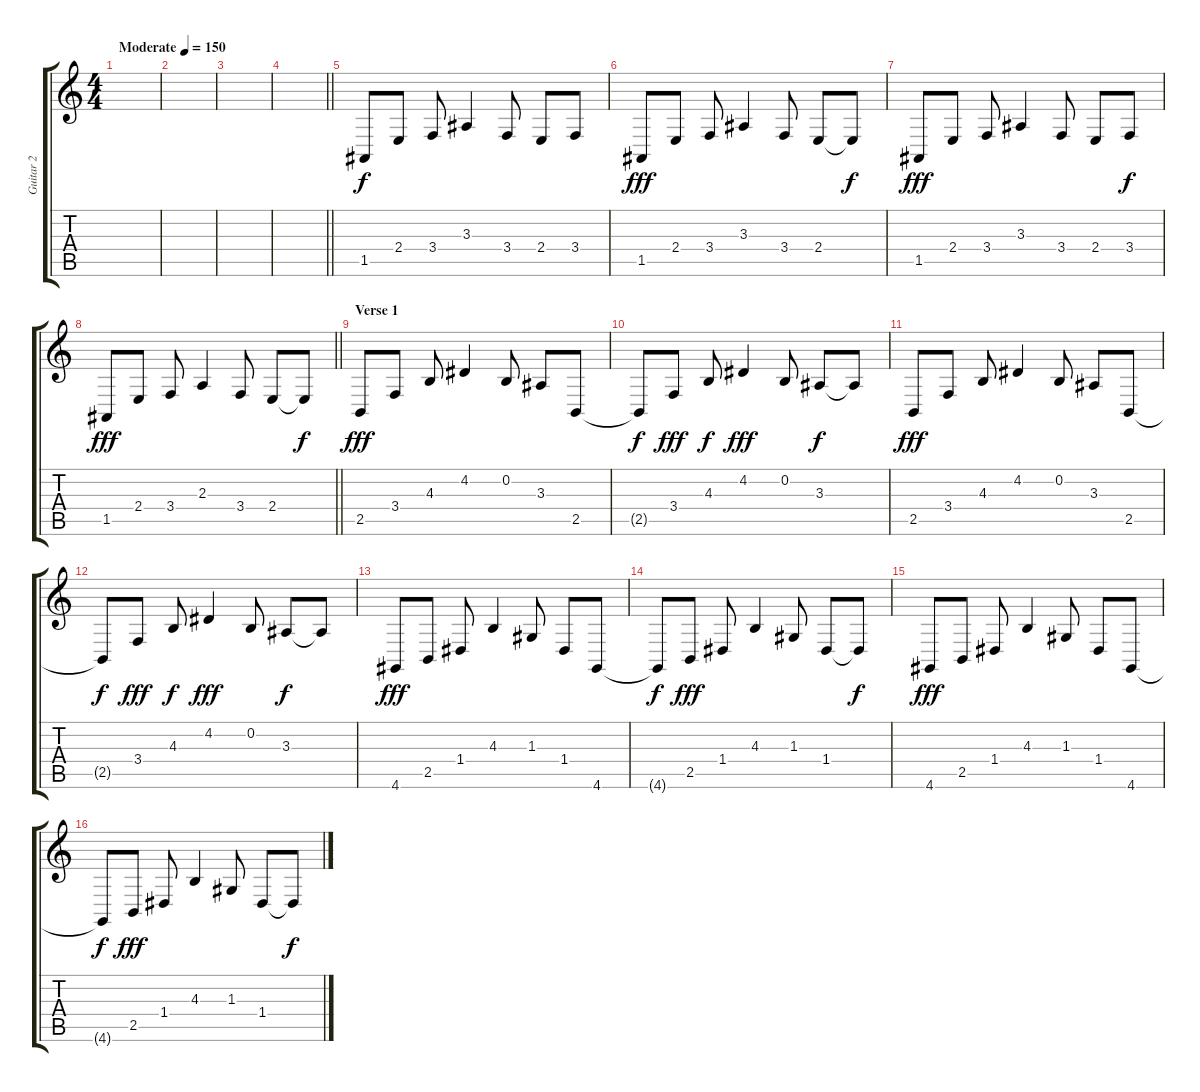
\track ("Guitar 2" "Guitar 2") {instrument lead2sawtooth}
\staff {score tabs}
\tuning (E4 B3 G3 D3 A2 E2) {hide}
\ts (4 4)
\tempo (150 "Moderate")
\clef g2
\ks c
|
|
|
\barLineRight lightlight
|
\section ("" "")
1.5.8 2.4.8 3.4.8 3.3.4 3.4.8 2.4.8 3.4.8{dy f} |
1.5.8{dy fff} 2.4.8 3.4.8 3.3.4 3.4.8 2.4.8 2.4{t}.8{dy f} |
1.5.8{dy fff} 2.4.8 3.4.8 3.3.4 3.4.8 2.4.8 3.4.8{dy f} |
\barLineRight lightlight
1.5.8{dy fff} 2.4.8 3.4.8 2.3.4 3.4.8 2.4.8 2.4{t}.8{dy f} |
\section ("" "Verse 1")
2.5.8{dy fff} 3.4.8 4.3.8 4.2.4 0.2.8 3.3.8 2.5.8 |
2.5{t}.8{dy f} 3.4.8{dy fff} 4.3.8{dy f} 4.2.4{dy fff} 0.2.8 3.3.8{dy f} 3.3{t}.8 |
2.5.8{dy fff} 3.4.8 4.3.8 4.2.4 0.2.8 3.3.8 2.5.8 |
2.5{t}.8{dy f} 3.4.8{dy fff} 4.3.8{dy f} 4.2.4{dy fff} 0.2.8 3.3.8{dy f} 3.3{t}.8 |
4.6.8{dy fff} 2.5.8 1.4.8 4.3.4 1.3.8 1.4.8 4.6.8 |
4.6{t}.8{dy f} 2.5.8{dy fff} 1.4.8 4.3.4 1.3.8 1.4.8 1.4{t}.8{dy f} |
4.6.8{dy fff} 2.5.8 1.4.8 4.3.4 1.3.8 1.4.8 4.6.8 |
4.6{t}.8{dy f} 2.5.8{dy fff} 1.4.8 4.3.4 1.3.8 1.4.8 1.4{t}.8{dy f}
